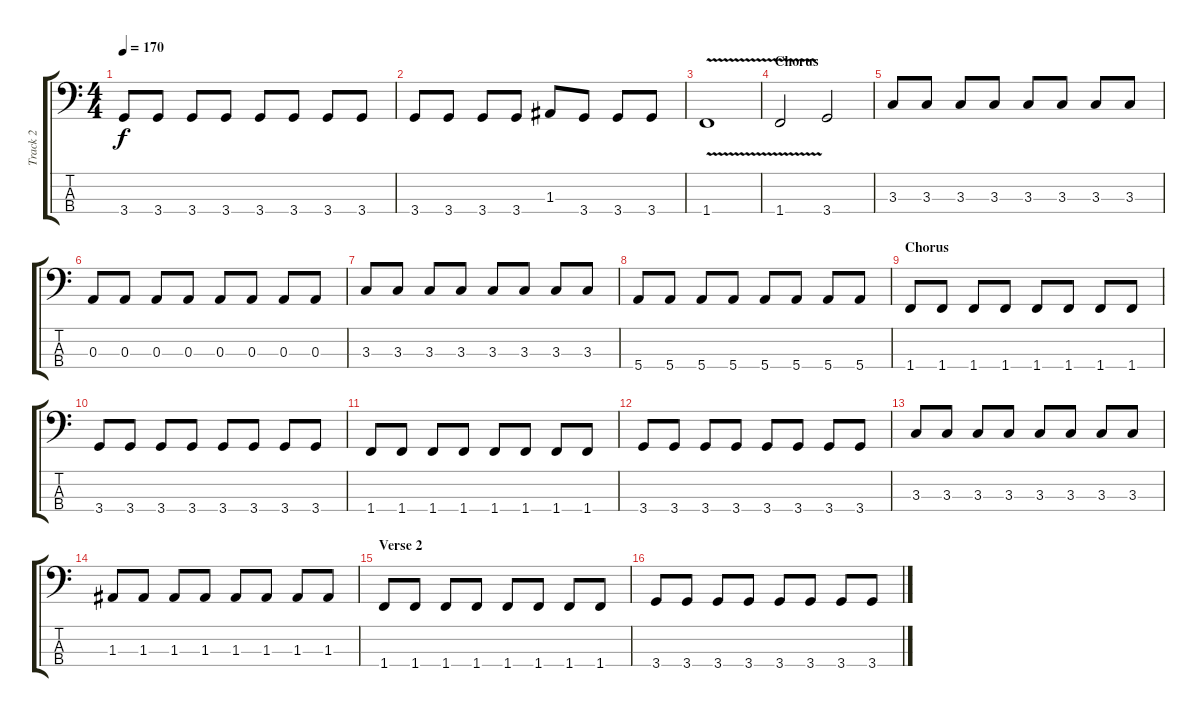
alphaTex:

\track ("Track 2" "Track 2") {instrument electricbasspick}
\staff {score tabs}
\tuning (G2 D2 A1 E1) {hide}
\ts (4 4)
\tempo 170
\clef f4
\ks c
3.4.8{dy f} 3.4.8 3.4.8 3.4.8 3.4.8 3.4.8 3.4.8 3.4.8 |
3.4.8 3.4.8 3.4.8 3.4.8 1.3.8 3.4.8 3.4.8 3.4.8 |
1.4{v}.1 |
\section ("" "Chorus")
1.4{v}.2 3.4.2 |
3.3.8 3.3.8 3.3.8 3.3.8 3.3.8 3.3.8 3.3.8 3.3.8 |
0.3.8 0.3.8 0.3.8 0.3.8 0.3.8 0.3.8 0.3.8 0.3.8 |
3.3.8 3.3.8 3.3.8 3.3.8 3.3.8 3.3.8 3.3.8 3.3.8 |
5.4.8 5.4.8 5.4.8 5.4.8 5.4.8 5.4.8 5.4.8 5.4.8 |
\section ("" "Chorus")
1.4.8 1.4.8 1.4.8 1.4.8 1.4.8 1.4.8 1.4.8 1.4.8 |
3.4.8 3.4.8 3.4.8 3.4.8 3.4.8 3.4.8 3.4.8 3.4.8 |
1.4.8 1.4.8 1.4.8 1.4.8 1.4.8 1.4.8 1.4.8 1.4.8 |
3.4.8 3.4.8 3.4.8 3.4.8 3.4.8 3.4.8 3.4.8 3.4.8 |
3.3.8 3.3.8 3.3.8 3.3.8 3.3.8 3.3.8 3.3.8 3.3.8 |
1.3.8 1.3.8 1.3.8 1.3.8 1.3.8 1.3.8 1.3.8 1.3.8 |
\section ("" "Verse 2")
1.4.8 1.4.8 1.4.8 1.4.8 1.4.8 1.4.8 1.4.8 1.4.8 |
3.4.8 3.4.8 3.4.8 3.4.8 3.4.8 3.4.8 3.4.8 3.4.8
